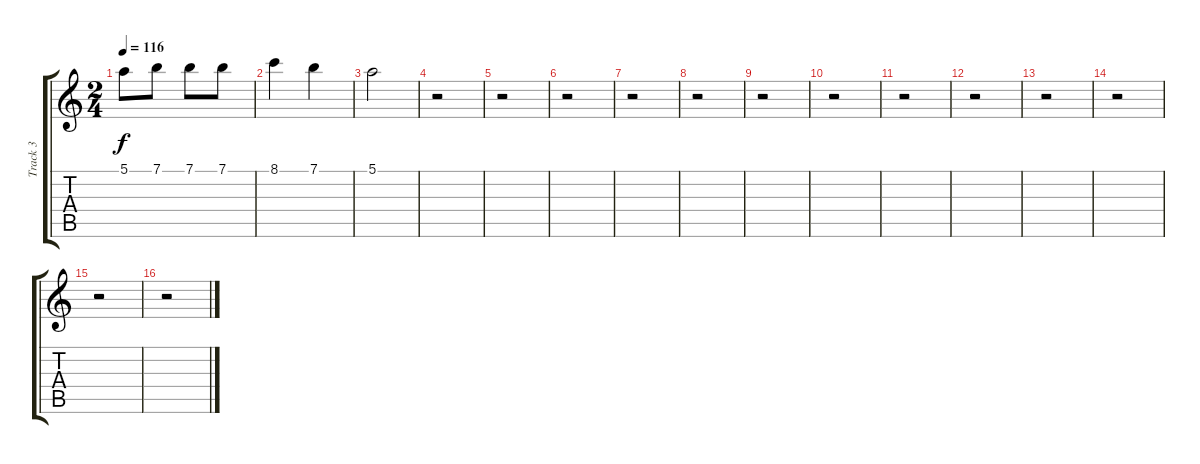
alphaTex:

\track ("Track 3" "Track 3") {instrument distortionguitar}
\staff {score tabs}
\tuning (E4 B3 G3 D3 A2 E2) {hide}
\ts (2 4)
\tempo 116
\clef g2
\ks c
5.1.8{dy f} 7.1.8 7.1.8 7.1.8 |
8.1.4 7.1.4 |
5.1.2 |
r.2 |
r.2 |
r.2 |
r.2 |
r.2 |
r.2 |
r.2 |
r.2 |
r.2 |
r.2 |
r.2 |
r.2 |
r.2
